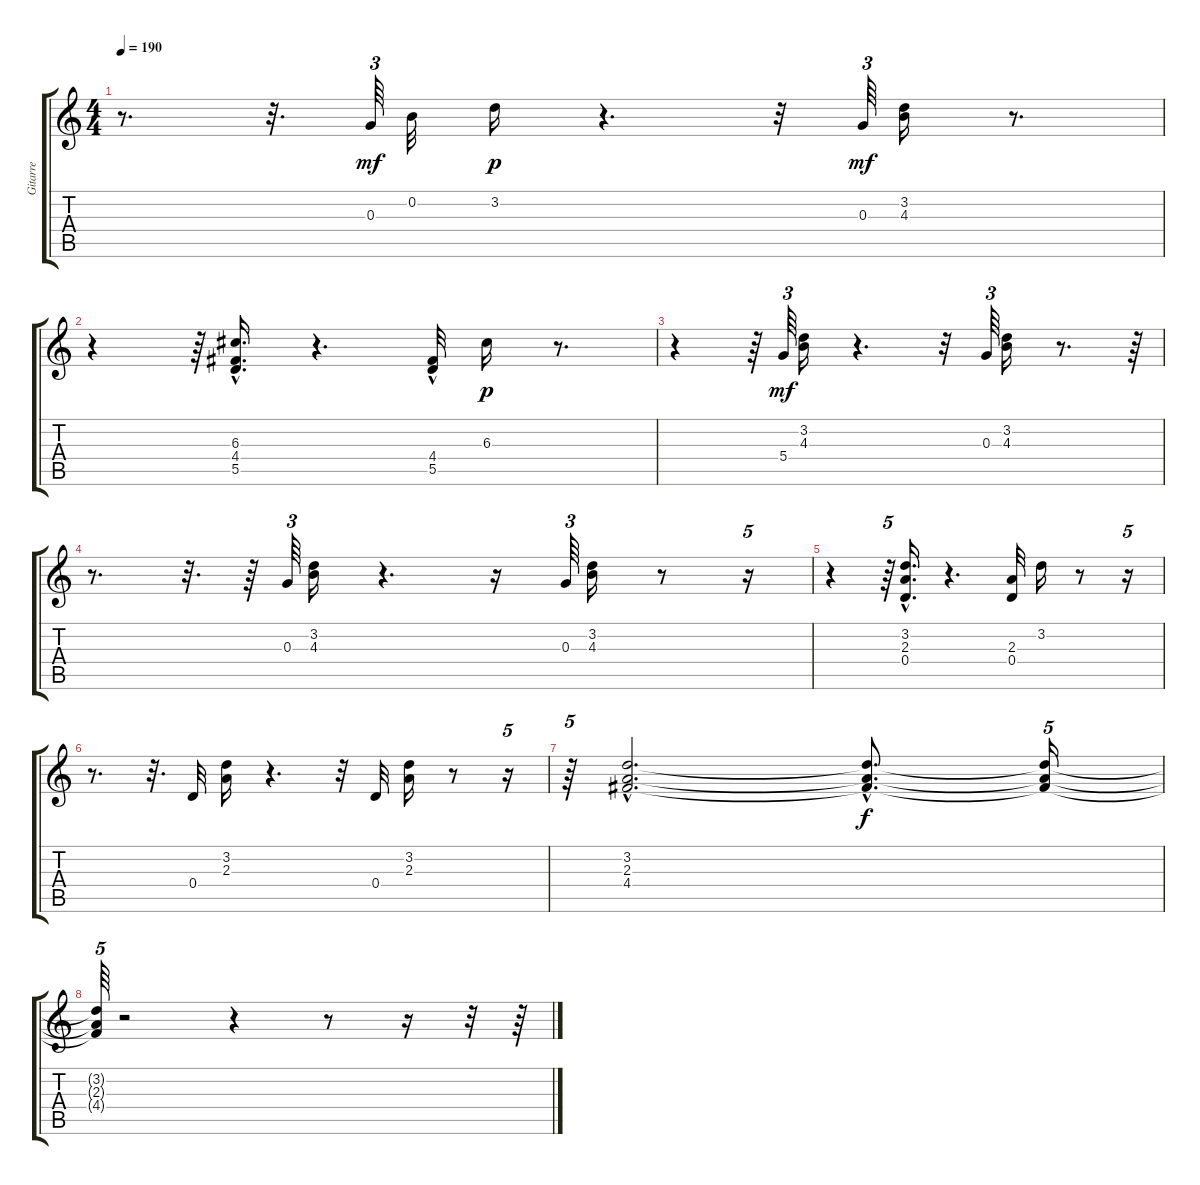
\track ("Gitarre" "Gitarre") {instrument acousticguitarsteel}
\staff {score tabs}
\tuning (E4 B3 G3 D3 A2 E2) {hide}
\ts (4 4)
\tempo 190
\clef g2
\ks c
r.8{d dy mf} r.32{d} 0.3.64{tu (3 2)} 0.2.32 3.2.16{dy p} r.4{d} r.32 0.3.64{tu (3 2) dy mf} (3.2 4.3).16 r.8{d} |
r.4 r.64 (6.3 4.4{hac} 5.5{hac}).16{d} r.4{d} (4.4 5.5{hac}).32 6.3.16{dy p} r.8{d} |
r.4 r.64 5.4.64{tu (3 2) dy mf} (3.2 4.3).16 r.4{d} r.32 0.3.64{tu (3 2)} (3.2 4.3).16 r.8{d} r.64 |
r.8{d} r.32{d} r.64 0.3.64{tu (3 2)} (3.2 4.3).16 r.4{d} r.16 0.3.64{tu (3 2)} (3.2 4.3).16 r.8 r.16{tu (5 4)} |
r.4 r.64{tu (5 4)} (3.2 2.3{hac} 0.4{hac}).16{d} r.4{d} (2.3 0.4).32 3.2.16 r.8 r.16{tu (5 4)} |
r.8{d} r.32{d} 0.4.32 (3.2 2.3).16 r.4{d} r.32 0.4.32 (3.2 2.3).16 r.8 r.16{tu (5 4)} |
r.64{tu (5 4)} (3.2{hac} 2.3{hac} 4.4{hac}).2{d} (3.2{hac t} 2.3{hac t} 4.4{hac t}).8{d dy f} (3.2{t} 2.3{t} 4.4{t}).16{tu (5 4)} |
(3.2{t} 2.3{t} 4.4{t}).64{tu (5 4)} r.2 r.4 r.8 r.16 r.32 r.64
